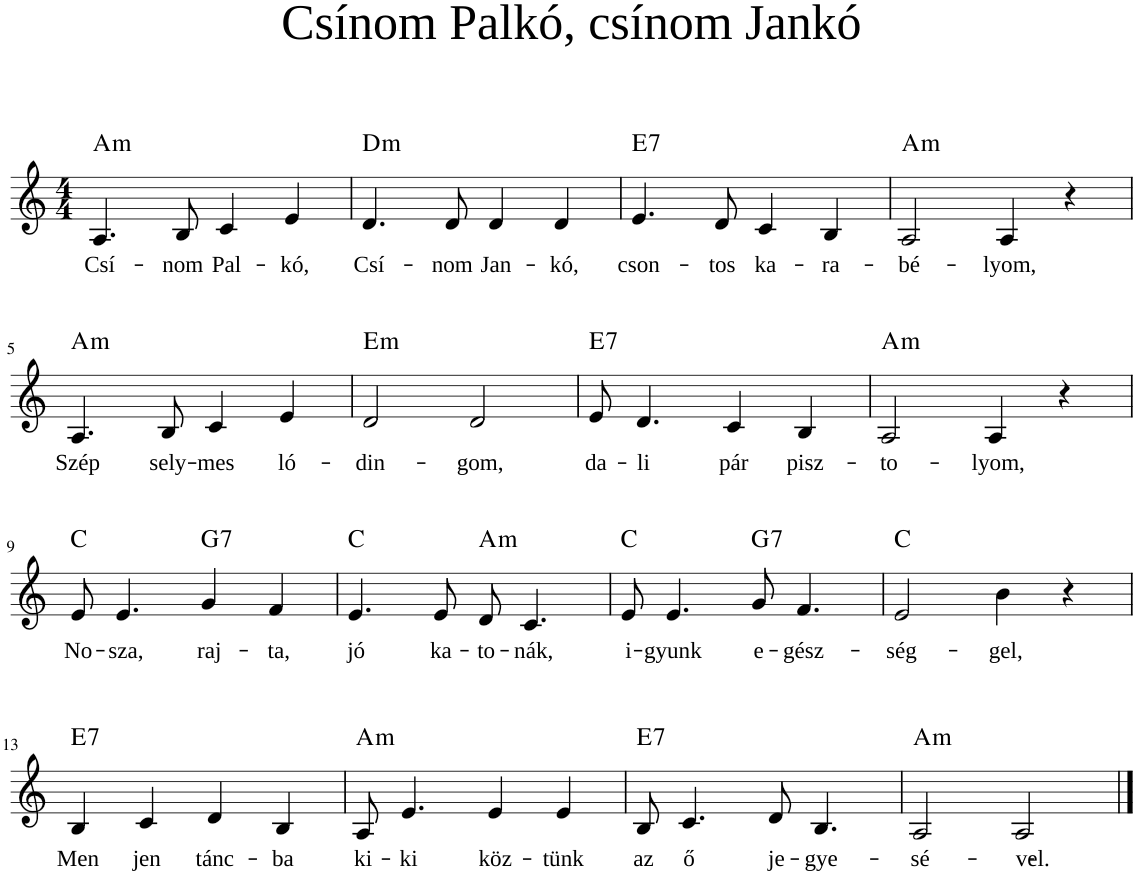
**kern	**text	**harte
*part1	*part1	*part1
*staff1	*staff1	*
*I"Piano	*	*
*I'Pno	*	*
*clefG2	*	*
*k[]	*	*
*M4/4	*	*
=1	=1	=1
!	!LO:LY:b	!LO:H:kt=m
4.A/	Csí-	A:min
!	!LO:LY:b	!
8B/	-nom	.
!	!LO:LY:b	!
4c/	Pal-	.
!	!LO:LY:b	!
4e/	-kó,	.
=2	=2	=2
!	!LO:LY:b	!LO:H:kt=m
4.d/	Csí-	D:min
!	!LO:LY:b	!
8d/	nom	.
!	!LO:LY:b	!
4d/	Jan-	.
!	!LO:LY:b	!
4d/	-kó,	.
=3	=3	=3
!	!LO:LY:b	!LO:H:kt=7
4.e/	cson-	E:7
!	!LO:LY:b	!
8d/	-tos	.
!	!LO:LY:b	!
4c/	ka-	.
!	!LO:LY:b	!
4B/	-ra-	.
=4	=4	=4
!	!LO:LY:b	!LO:H:kt=m
2A/	-bé-	A:min
!	!LO:LY:b	!
4A/	-lyom,	.
4r	.	.
!!LO:LB:g=z
=5	=5	=5
!	!LO:LY:b	!LO:H:kt=m
4.A/	Szép	A:min
!	!LO:LY:b	!
8B/	sely-	.
!	!LO:LY:b	!
4c/	-mes	.
!	!LO:LY:b	!
4e/	ló-	.
=6	=6	=6
!	!LO:LY:b	!LO:H:kt=m
2d/	-din-	E:min
!	!LO:LY:b	!
2d/	-gom,	.
=7	=7	=7
!	!LO:LY:b	!LO:H:kt=7
8e/	da-	E:7
!	!LO:LY:b	!
4.d/	-li	.
!	!LO:LY:b	!
4c/	pár	.
!	!LO:LY:b	!
4B/	pisz-	.
=8	=8	=8
!	!LO:LY:b	!LO:H:kt=m
2A/	-to-	A:min
!	!LO:LY:b	!
4A/	-lyom,	.
4r	.	.
!!LO:LB:g=z
=9	=9	=9
!	!LO:LY:b	!LO:H:kt=N.C.
8e/	No-	N
!	!LO:LY:b	!
4.e/	-sza,	.
!	!LO:LY:b	!LO:H:kt=7
4g/	raj-	G:7
!	!LO:LY:b	!
4f/	-ta,	.
=10	=10	=10
!	!LO:LY:b	!LO:H:kt=N.C.
4.e/	jó	N
!	!LO:LY:b	!
8e/	ka-	.
!	!LO:LY:b	!LO:H:kt=m
8d/	-to-	A:min
!	!LO:LY:b	!
4.c/	-nák,	.
=11	=11	=11
!	!LO:LY:b	!LO:H:kt=N.C.
8e/	i-	N
!	!LO:LY:b	!
4.e/	-gyunk	.
!	!LO:LY:b	!LO:H:kt=7
8g/	e-	G:7
!	!LO:LY:b	!
4.f/	-gész-	.
=12	=12	=12
!	!LO:LY:b	!LO:H:kt=N.C.
2e/	-ség-	N
!	!LO:LY:b	!
4b\	-gel,	.
4r	.	.
!!LO:LB:g=z
=13	=13	=13
!	!LO:LY:b	!LO:H:kt=7
4B/	Men	E:7
!	!LO:LY:b	!
4c/	-jen	.
!	!LO:LY:b	!
4d/	tánc-	.
!	!LO:LY:b	!
4B/	-ba	.
=14	=14	=14
!	!LO:LY:b	!LO:H:kt=m
8A/	ki-	A:min
!	!LO:LY:b	!
4.e/	-ki	.
!	!LO:LY:b	!
4e/	köz-	.
!	!LO:LY:b	!
4e/	-tünk	.
=15	=15	=15
!	!LO:LY:b	!LO:H:kt=7
8B/	az	E:7
!	!LO:LY:b	!
4.c/	ő	.
!	!LO:LY:b	!
8d/	je-	.
!	!LO:LY:b	!
4.B/	-gye-	.
=16	=16	=16
!	!LO:LY:b	!LO:H:kt=m
2A/	-sé-	A:min
!	!LO:LY:b	!
2A/	-vel.-	.
==	==	==
*-	*-	*-
